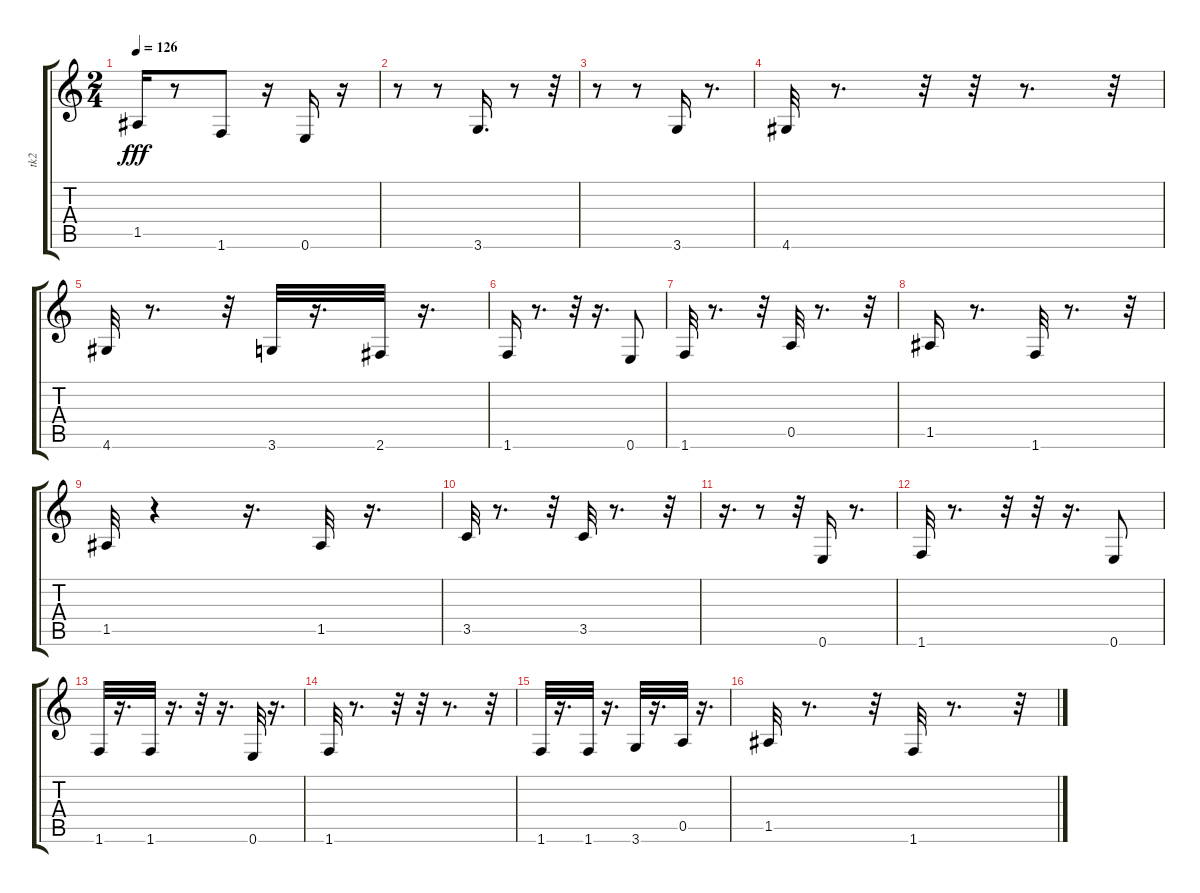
\track ("tk2" "tk2") {instrument fretlessbass}
\staff {score tabs}
\tuning (E4 B3 G3 D3 A2 E2) {hide}
\ts (2 4)
\tempo 126
\clef g2
\ks c
1.5.16{dy fff} r.8 1.6.8 r.16 0.6.16 r.16 |
r.8 r.8 3.6.16{d} r.8 r.32 |
r.8 r.8 3.6.16 r.8{d} |
4.6.32 r.8{d} r.32 r.32 r.8{d} r.32 |
4.6.32 r.8{d} r.32 3.6.32 r.16{d} 2.6.32 r.16{d} |
1.6.16 r.8{d} r.32 r.16{d} 0.6.8 |
1.6.32 r.8{d} r.32 0.5.32 r.8{d} r.32 |
1.5.16 r.8{d} 1.6.32 r.8{d} r.32 |
1.5.32 r.4 r.16{d} 1.5.32 r.16{d} |
3.5.32 r.8{d} r.32 3.5.32 r.8{d} r.32 |
r.16{d} r.8 r.32 0.6.16 r.8{d} |
1.6.32 r.8{d} r.32 r.32 r.16{d} 0.6.8 |
1.6.32 r.16{d} 1.6.32 r.16{d} r.32 r.16{d} 0.6.32 r.16{d} |
1.6.32 r.8{d} r.32 r.32 r.8{d} r.32 |
1.6.32 r.16{d} 1.6.32 r.16{d} 3.6.32 r.16{d} 0.5.32 r.16{d} |
1.5.32 r.8{d} r.32 1.6.32 r.8{d} r.32
